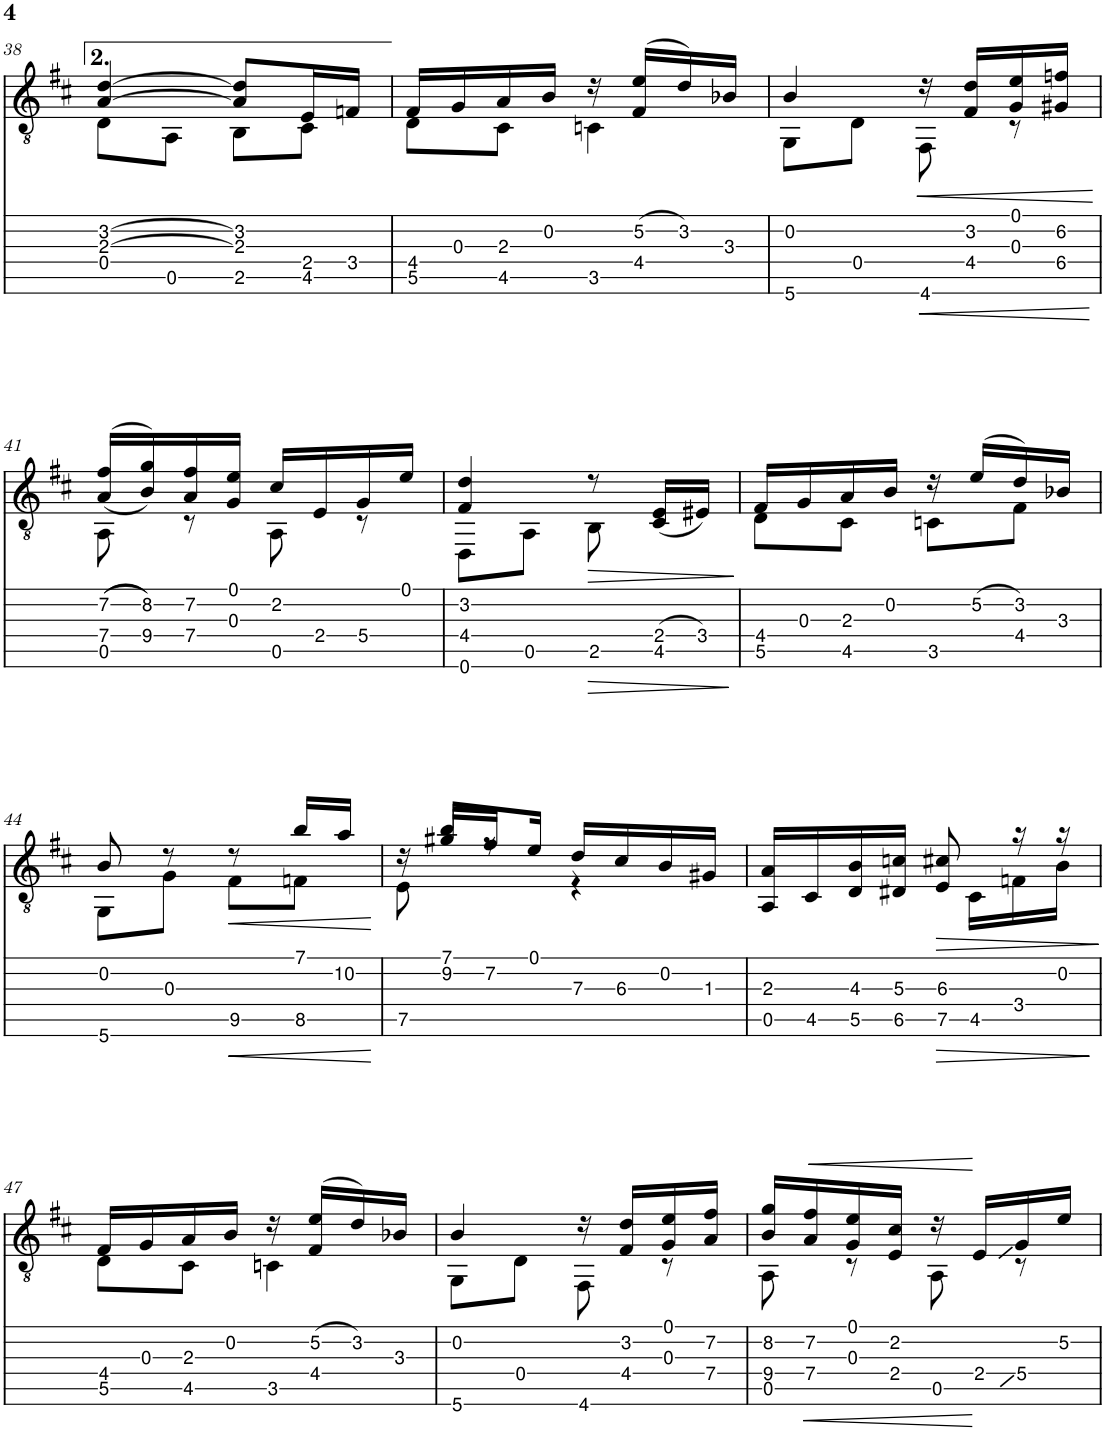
**kern	**kern	**dynam
*part1	*part1	*part1
*staff2	*staff1	*staff1/2
*I"Guitar	*	*
*I'Guit.	*	*
!!LO:PB:g=z
*	*clefGv2	*
*k[f#c#]	*k[f#c#]	*
*M2/4	*M2/4	*
=38	=38	=38
*^	*^	*
[4A [4d	8DL	[4A/ [4d/	8D\L	.
.	8AAJ	.	8AA\J	.
8A]\ 8d]\L	8BBL	8A/] 8d/]L	8BB\L	.
16EL	8C#J	16E/L	8C#\J	.
16FJJ	.	16Fn/JJ	.	.
=39	=39	=39	=39	=39
16F#LL	8DL	16F#/LL	8D\L	.
16GJ	.	16G/	.	.
16AL	8C#J	16A/	8C#\J	.
16BJJ	.	16B/JJ	.	.
16r	4C	16r	4Cn\	.
16F#\ 16e\LL	.	(16F#/ 16e/LL	.	.
16d	.	16d/)	.	.
16B-JJ	.	16B-X/JJ	.	.
=40	=40	=40	=40	=40
4B	8GGL	4B/	8GG\L	.
.	8DJ	.	8D\J	.
!	!	!	!	!LO:HP:b
16r	8FF#	16r	8FF#\	<
16F#\ 16d\LL	.	16F#/ 16d/LL	.	.
16G\ 16e\	8r	16G/ 16e/	8r	.
16G#\ 16f\JJ	.	16G#X/ 16fn/JJ	.	.
*v	*v	*	*	*
*	*v	*v	*
.	.	[
!!LO:LB:g=z
=41	=41	=41
*^	*^	*
16A\ 16f#\LL	8AA	(<(16A/ 16f#/LL	8AA\	.
16B\ 16g\J	.	16B/ 16g/))	.	.
16A\ 16f#\L	8r	16A/ 16f#/	8r	.
16G\ 16e\JJ	.	16G/ 16e/JJ	.	.
16c#LL	8AA	16c#/LL	8AA\	.
16EJ	.	16E/	.	.
16GL	8r	16G/	8r	.
16eJJ	.	16e/JJ	.	.
=42	=42	=42	=42	=42
4F# 4d	8DD	4F#/ 4d/	8DD\L	.
.	8AAL	.	8AA\J	.
!	!	!	!	!LO:HP:b
8r	8BBJ	8r	8BB\	>
16C#\ 16E\LL	8ryy	(16C#/ 16E/LL	8ryy	.
16E#JJ	.	16E#X/JJ)	.	.
*v	*v	*	*	*
*	*v	*v	*
.	.	]
=43	=43	=43
*^	*^	*
16F#LL	8DL	16F#/LL	8D\L	.
16GJ	.	16G/	.	.
16AL	8C#J	16A/	8C#\J	.
16BJJ	.	16B/JJ	.	.
16r	8CL	16r	8Cn\L	.
16eLL	.	(16e/LL	.	.
16d	8F#J	16d/)	8F#\J	.
16B-JJ	.	16B-X/JJ	.	.
!!LO:LB:g=z	!!
=44	=44	=44	=44	=44
8B	8GGL	8B/	8GG\L	.
8r	8GJ	8r	8G\J	.
!	!	!	!	!LO:HP:b
8r	8F#L	8r	8F#\L	<
16bLL	8FJ	16b/LL	8Fn\J	.
16aJJ	.	16a/JJ	.	.
*v	*v	*	*	*
*	*v	*v	*
.	.	[
=45	=45	=45
*^	*^	*
*	*^	*	*^	*
16r	8E	16ryy	16r	8E\	16ryy	.
8bL	.	16g#LL	8b/L	.	16g#X/LL	.
.	8r	16f#JJ	.	8r	16f#/JJ	.
16eJk	.	4ryy	16e/Jk	.	4ryy	.
16dLL	4r	.	16d/LL	4r	.	.
16c#J	.	.	16c#/	.	.	.
16BL	.	.	16B/	.	.	.
16G#JJ	.	16ryy	16G#X/JJ	.	16ryy	.
*	*v	*v	*	*	*	*
*	*	*	*v	*v	*
=46	=46	=46	=46	=46
16AA\ 16A\LL	16ryy	16AA/ 16A/LL	16ryy	.
*v	*v	*	*	*
*	*v	*v	*
16C#J	16C#/	.
16D\ 16B\L	16D/ 16B/	.
16D#\ 16c\JJ	16D#X/ 16cn/JJ	.
!	!	!LO:HP:b
8E 8c#	8E/ 8c#X/	>
*^	*^	*
.	16C#LL	.	16C#\LL	.
16r	16F	16r	16Fn\	.
16r	16BJJ	16r	16B\JJ	.
*v	*v	*	*	*
*	*v	*v	*
.	.	]
!!LO:LB:g=z
=47	=47	=47
*^	*^	*
16F#LL	8DL	16F#/LL	8D\L	.
16GJ	.	16G/	.	.
16AL	8C#J	16A/	8C#\J	.
16BJJ	.	16B/JJ	.	.
16r	4Cn	16r	4Cn\	.
16F#\ 16e\LL	.	(16F#/ 16e/LL	.	.
16d	.	16d/)	.	.
16B-XJJ	.	16B-X/JJ	.	.
=48	=48	=48	=48	=48
4B	8GGL	4B/	8GG\L	.
.	8DJ	.	8D\J	.
16r	8FF#	16r	8FF#\	.
16F#\ 16d\LL	.	16F#/ 16d/LL	.	.
16G\ 16e\	8r	16G/ 16e/	8r	.
16A\ 16f#\JJ	.	16A/ 16f#/JJ	.	.
=49	=49	=49	=49	=49
16B\ 16g\LL	8AA	16B/ 16g/LL	8AA\	.
!	!	!	!	!LO:HP:b
16A\ 16f#\J	.	16A/ 16f#/	.	<
16G\ 16e\L	8r	16G/ 16e/	8r	.
16E\ 16c#\JJ	.	16E/ 16c#/JJ	.	.
16r	8AA	16r	8AA\	.
16ELL	.	16E/LL	.	[
16G	8r	16G/	8r	.
16eJJ	.	16e/JJ	.	.
*v	*v	*	*	*
*	*v	*v	*
=	=	=
*-	*-	*-
